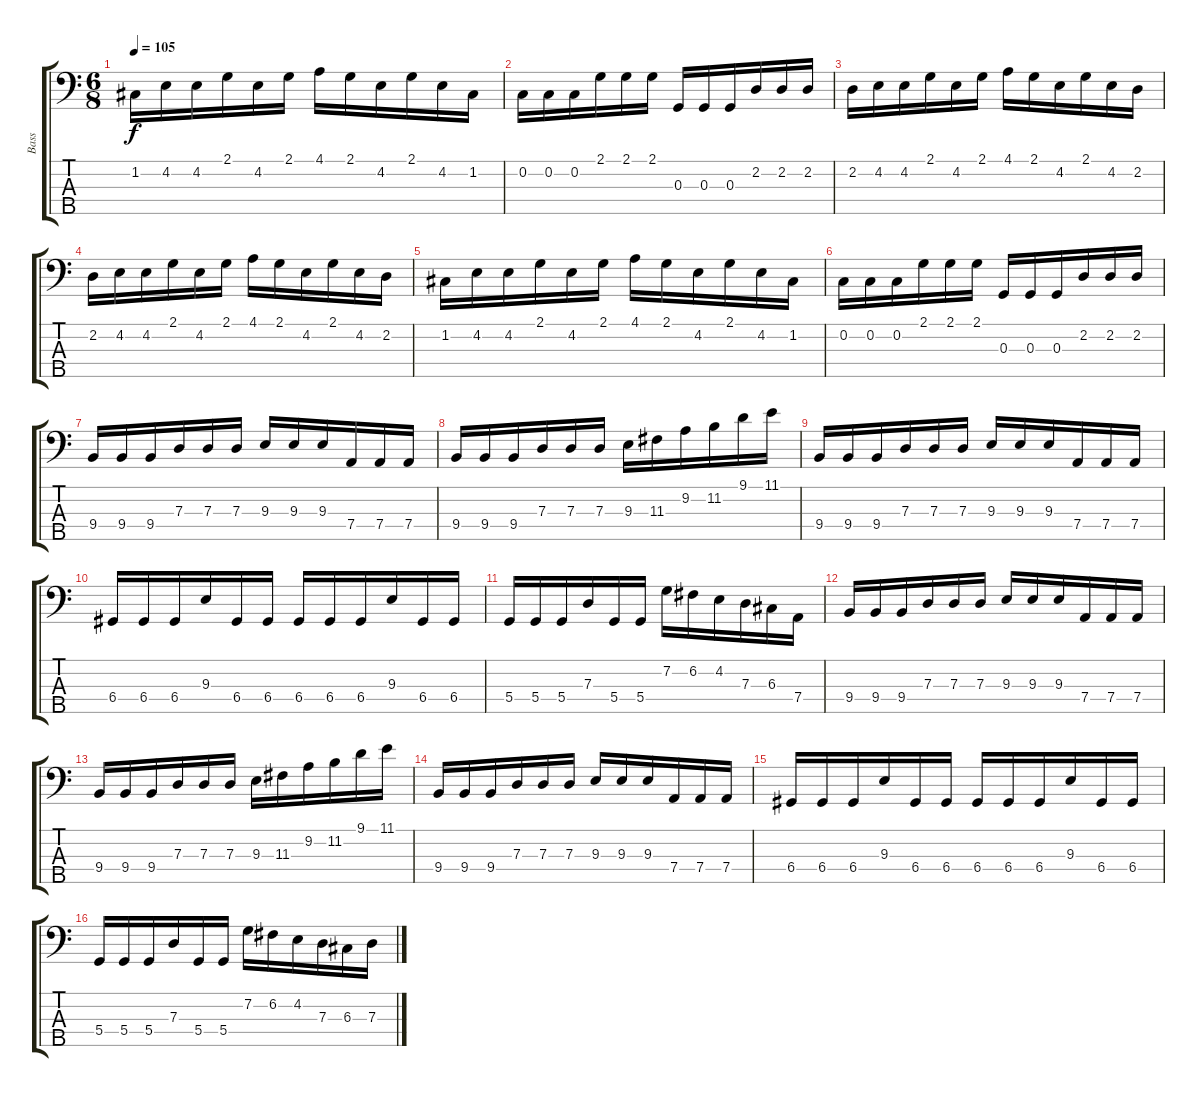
\track ("Bass" "Bass") {instrument electricbassfinger}
\staff {score tabs}
\tuning (F2 C2 G1 D1 A0) {hide}
\ts (6 8)
\tempo 105
\clef f4
\ks c
1.2.16{dy f} 4.2.16 4.2.16 2.1.16 4.2.16 2.1.16 4.1.16 2.1.16 4.2.16 2.1.16 4.2.16 1.2.16 |
0.2.16 0.2.16 0.2.16 2.1.16 2.1.16 2.1.16 0.3.16 0.3.16 0.3.16 2.2.16 2.2.16 2.2.16 |
2.2.16 4.2.16 4.2.16 2.1.16 4.2.16 2.1.16 4.1.16 2.1.16 4.2.16 2.1.16 4.2.16 2.2.16 |
2.2.16 4.2.16 4.2.16 2.1.16 4.2.16 2.1.16 4.1.16 2.1.16 4.2.16 2.1.16 4.2.16 2.2.16 |
1.2.16 4.2.16 4.2.16 2.1.16 4.2.16 2.1.16 4.1.16 2.1.16 4.2.16 2.1.16 4.2.16 1.2.16 |
0.2.16 0.2.16 0.2.16 2.1.16 2.1.16 2.1.16 0.3.16 0.3.16 0.3.16 2.2.16 2.2.16 2.2.16 |
9.4.16 9.4.16 9.4.16 7.3.16 7.3.16 7.3.16 9.3.16 9.3.16 9.3.16 7.4.16 7.4.16 7.4.16 |
9.4.16 9.4.16 9.4.16 7.3.16 7.3.16 7.3.16 9.3.16 11.3.16 9.2.16 11.2.16 9.1.16 11.1.16 |
9.4.16 9.4.16 9.4.16 7.3.16 7.3.16 7.3.16 9.3.16 9.3.16 9.3.16 7.4.16 7.4.16 7.4.16 |
6.4.16 6.4.16 6.4.16 9.3.16 6.4.16 6.4.16 6.4.16 6.4.16 6.4.16 9.3.16 6.4.16 6.4.16 |
5.4.16 5.4.16 5.4.16 7.3.16 5.4.16 5.4.16 7.2.16 6.2.16 4.2.16 7.3.16 6.3.16 7.4.16 |
9.4.16 9.4.16 9.4.16 7.3.16 7.3.16 7.3.16 9.3.16 9.3.16 9.3.16 7.4.16 7.4.16 7.4.16 |
9.4.16 9.4.16 9.4.16 7.3.16 7.3.16 7.3.16 9.3.16 11.3.16 9.2.16 11.2.16 9.1.16 11.1.16 |
9.4.16 9.4.16 9.4.16 7.3.16 7.3.16 7.3.16 9.3.16 9.3.16 9.3.16 7.4.16 7.4.16 7.4.16 |
6.4.16 6.4.16 6.4.16 9.3.16 6.4.16 6.4.16 6.4.16 6.4.16 6.4.16 9.3.16 6.4.16 6.4.16 |
5.4.16 5.4.16 5.4.16 7.3.16 5.4.16 5.4.16 7.2.16 6.2.16 4.2.16 7.3.16 6.3.16 7.3.16
